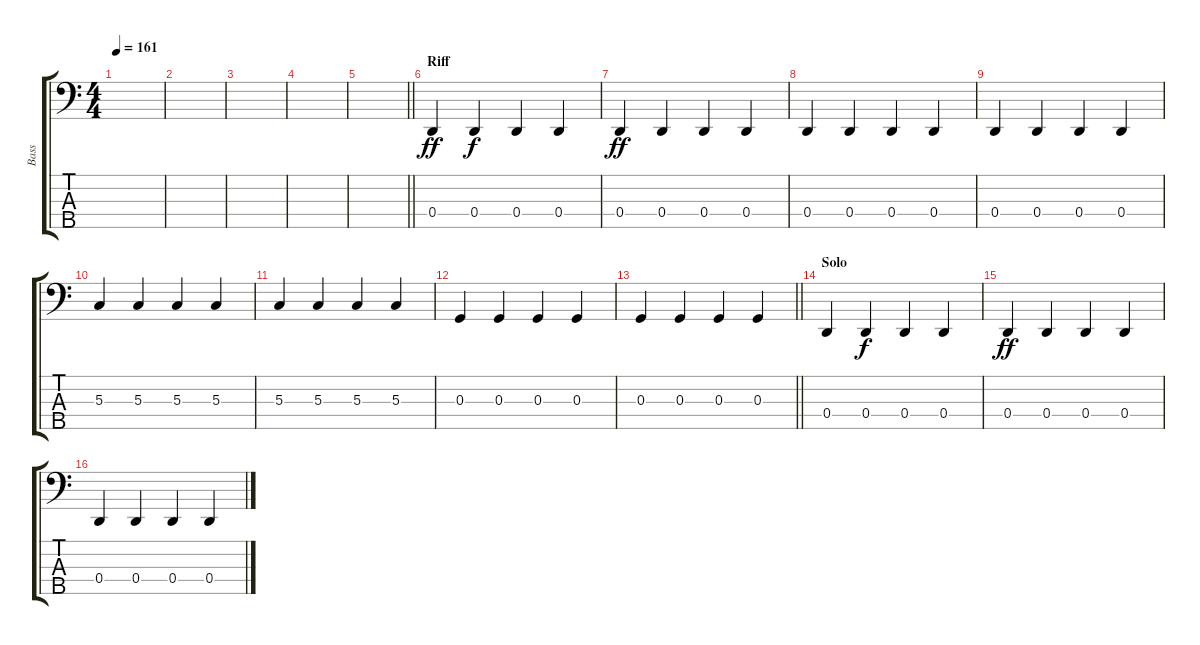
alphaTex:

\track ("Bass" "Bass") {instrument electricbassfinger}
\staff {score tabs}
\tuning (F2 C2 G1 D1 A0) {hide}
\ts (4 4)
\tempo 161
\clef f4
\ks c
|
|
|
|
\barLineRight lightlight
|
\section ("" "Riff")
0.4.4{dy ff} 0.4.4{dy f} 0.4.4 0.4.4 |
0.4.4{dy ff} 0.4.4 0.4.4 0.4.4 |
0.4.4 0.4.4 0.4.4 0.4.4 |
0.4.4 0.4.4 0.4.4 0.4.4 |
5.3.4 5.3.4 5.3.4 5.3.4 |
5.3.4 5.3.4 5.3.4 5.3.4 |
0.3.4 0.3.4 0.3.4 0.3.4 |
\barLineRight lightlight
0.3.4 0.3.4 0.3.4 0.3.4 |
\section ("" "Solo")
0.4.4 0.4.4{dy f} 0.4.4 0.4.4 |
0.4.4{dy ff} 0.4.4 0.4.4 0.4.4 |
0.4.4 0.4.4 0.4.4 0.4.4
